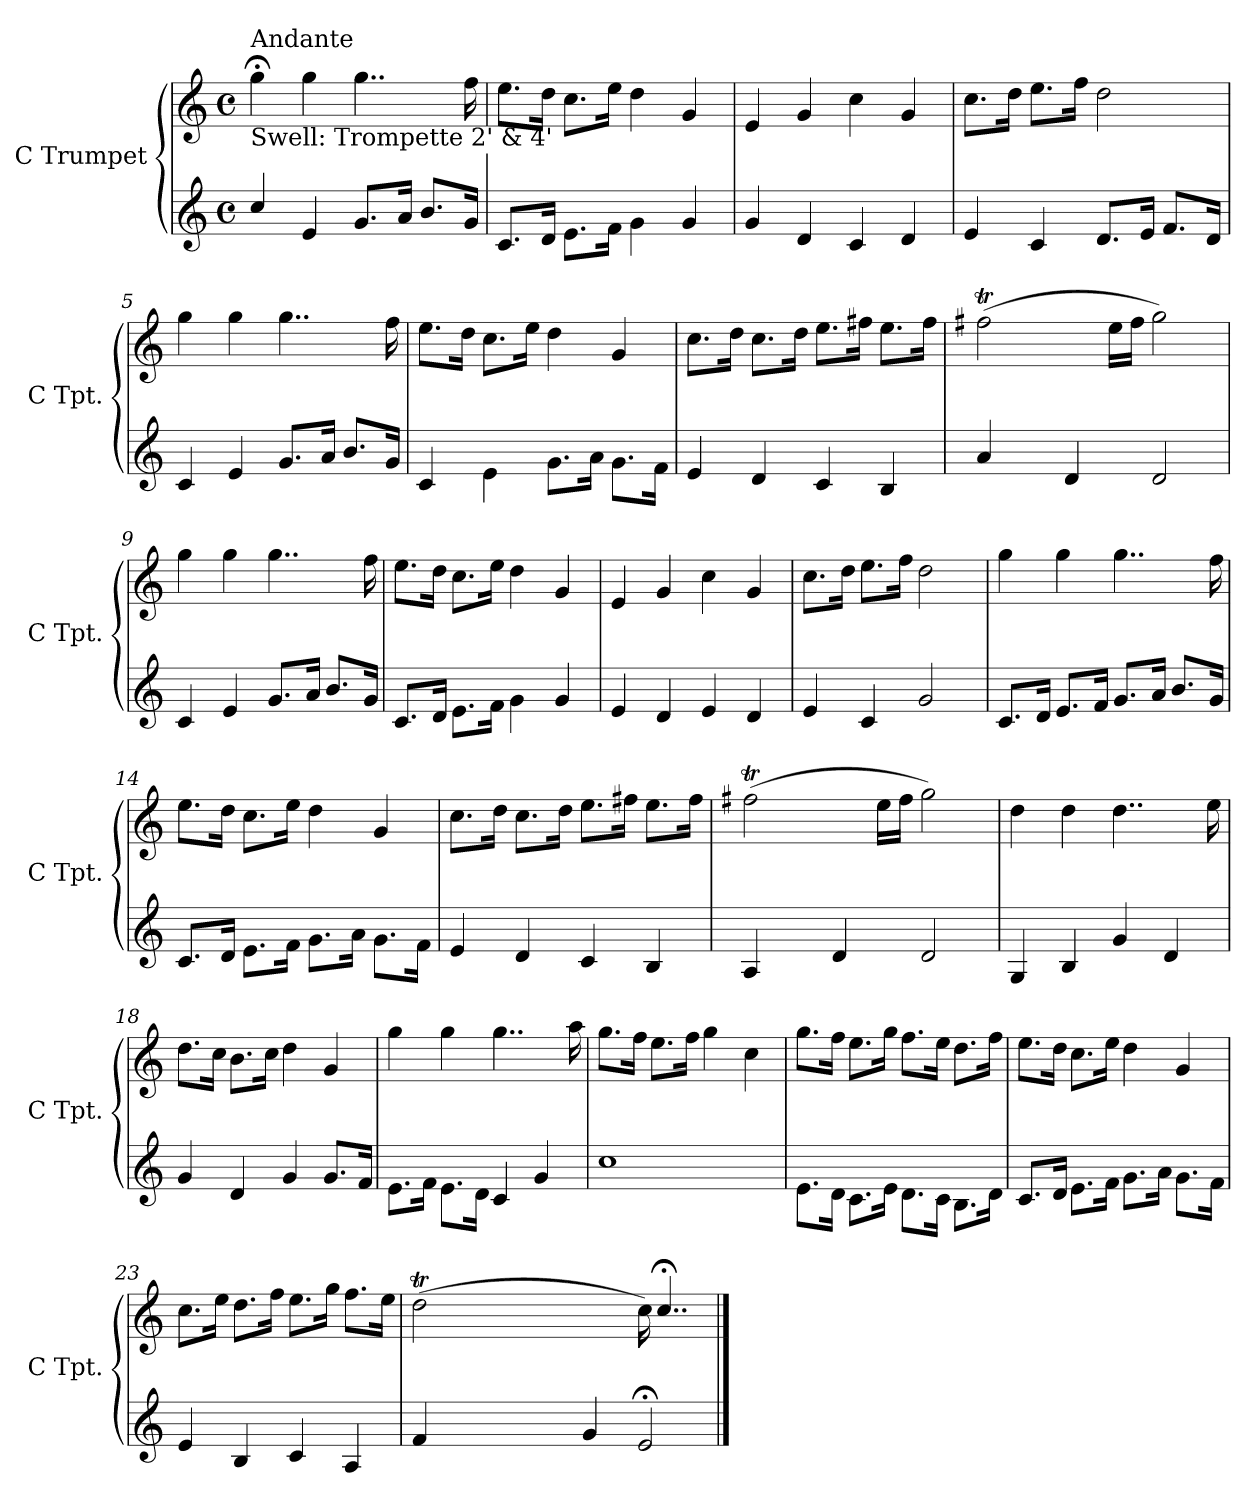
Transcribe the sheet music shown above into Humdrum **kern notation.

**kern	**kern
*part2	*part1
*staff2	*staff1
*I"C Trumpet	*I"C Trumpet
*I'C Tpt.	*I'C Tpt.
*clefG2	*clefG2
*k[]	*k[]
*C:	*C:
*M4/4	*M4/4
*met(c)	*met(c)
=1	=1
!	!LO:TX:a:t=Andante
!	!LO:TX:b:t=Swell&colon; Trompette 2' & 4'
4cc/	4gg;<\
4e/	4gg\
8.g/L	4..gg\
16a/Jk	.
8.b/L	.
16g/Jk	16ff\
=2	=2
8.c/L	8.ee\L
16d/Jk	16dd\Jk
8.e\L	8.cc\L
16f\Jk	16ee\Jk
4g\	4dd\
4g/	4g/
=3	=3
4g/	4e/
4d/	4g/
4c/	4cc\
4d/	4g/
=4	=4
4e/	8.cc\L
.	16dd\Jk
4c/	8.ee\L
.	16ff\Jk
8.d/L	2dd\
16e/Jk	.
8.f/L	.
16d/Jk	.
=5	=5
4c/	4gg\
4e/	4gg\
8.g/L	4..gg\
16a/Jk	.
8.b/L	.
16g/Jk	16ff\
=6	=6
4c/	8.ee\L
.	16dd\Jk
4e\	8.cc\L
.	16ee\Jk
8.g\L	4dd\
16a\Jk	.
8.g\L	4g/
16f\Jk	.
!!LO:LB:g=z
=7	=7
4e/	8.cc\L
.	16dd\Jk
4d/	8.cc\L
.	16dd\Jk
4c/	8.ee\L
.	16ff#X\Jk
4B/	8.ee\L
.	16ff#\Jk
=8	=8
*	*^
4a/	(2ff#Xt\	16ggyy
.	.	16ff#yy
.	.	16ggyy
.	.	16ff#yy
4d/	.	16ggyy
.	.	16ff#yy
.	.	16ee\LL
.	.	16ff#\JJ
2d/	2gg\)	2ryy
*	*v	*v
=9	=9
4c/	4gg\
4e/	4gg\
8.g/L	4..gg\
16a/Jk	.
8.b/L	.
16g/Jk	16ff\
=10	=10
8.c/L	8.ee\L
16d/Jk	16dd\Jk
8.e\L	8.cc\L
16f\Jk	16ee\Jk
4g\	4dd\
4g/	4g/
=11	=11
4e/	4e/
4d/	4g/
4e/	4cc\
4d/	4g/
=12	=12
4e/	8.cc\L
.	16dd\Jk
4c/	8.ee\L
.	16ff\Jk
2g/	2dd\
!!LO:LB:g=z
=13	=13
8.c/L	4gg\
16d/Jk	.
8.e/L	4gg\
16f/Jk	.
8.g/L	4..gg\
16a/Jk	.
8.b/L	.
16g/Jk	16ff\
=14	=14
8.c/L	8.ee\L
16d/Jk	16dd\Jk
8.e\L	8.cc\L
16f\Jk	16ee\Jk
8.g\L	4dd\
16a\Jk	.
8.g\L	4g/
16f\Jk	.
=15	=15
4e/	8.cc\L
.	16dd\Jk
4d/	8.cc\L
.	16dd\Jk
4c/	8.ee\L
.	16ff#X\Jk
4B/	8.ee\L
.	16ff#\Jk
=16	=16
*	*^
4A/	(2ff#Xt\	16ggyy
.	.	16ff#yy
.	.	16ggyy
.	.	16ff#yy
4d/	.	16ggyy
.	.	16ff#yy
.	.	16ee\LL
.	.	16ff#\JJ
2d/	2gg\)	2ryy
*	*v	*v
=17	=17
4G/	4dd\
4B/	4dd\
4g/	4..dd\
4d/	.
.	16ee\
=18	=18
4g/	8.dd\L
.	16cc\Jk
4d/	8.b\L
.	16cc\Jk
4g/	4dd\
8.g/L	4g/
16f/Jk	.
!!LO:LB:g=z
=19	=19
8.e\L	4gg\
16f\Jk	.
8.e\L	4gg\
16d\Jk	.
4c/	4..gg\
4g/	.
.	16aa\
=20	=20
1cc	8.gg\L
.	16ff\Jk
.	8.ee\L
.	16ff\Jk
.	4gg\
.	4cc\
=21	=21
*^	*
4ryy	8.e\L	8.gg\L
.	16d\Jk	16ff\Jk
4ryy	8.c\L	8.ee\L
.	16e\Jk	16gg\Jk
4ryy	8.d\L	8.ff\L
.	16c\Jk	16ee\Jk
4ryy	8.B\L	8.dd\L
.	16d\Jk	16ff\Jk
*v	*v	*
=22	=22
8.c/L	8.ee\L
16d/Jk	16dd\Jk
8.e\L	8.cc\L
16f\Jk	16ee\Jk
8.g\L	4dd\
16a\Jk	.
8.g\L	4g/
16f\Jk	.
=23	=23
4e/	8.cc\L
.	16ee\Jk
4B/	8.dd\L
.	16ff\Jk
4c/	8.ee\L
.	16gg\Jk
4A/	8.ff\L
.	16ee\Jk
!!LO:LB:g=z
=24	=24
*	*^
4f/	(2ddT\	32ddyy
.	.	32eeyy
.	.	32ddyy
.	.	32eeyy
.	.	32ddyy
.	.	32eeyy
.	.	32ddyy
.	.	32eeyy
4g/	.	8.ddyy
.	.	16ccyy
2e;</	16cc\)	2ryy
.	4..cc;</	.
*	*v	*v
==	==
*-	*-
